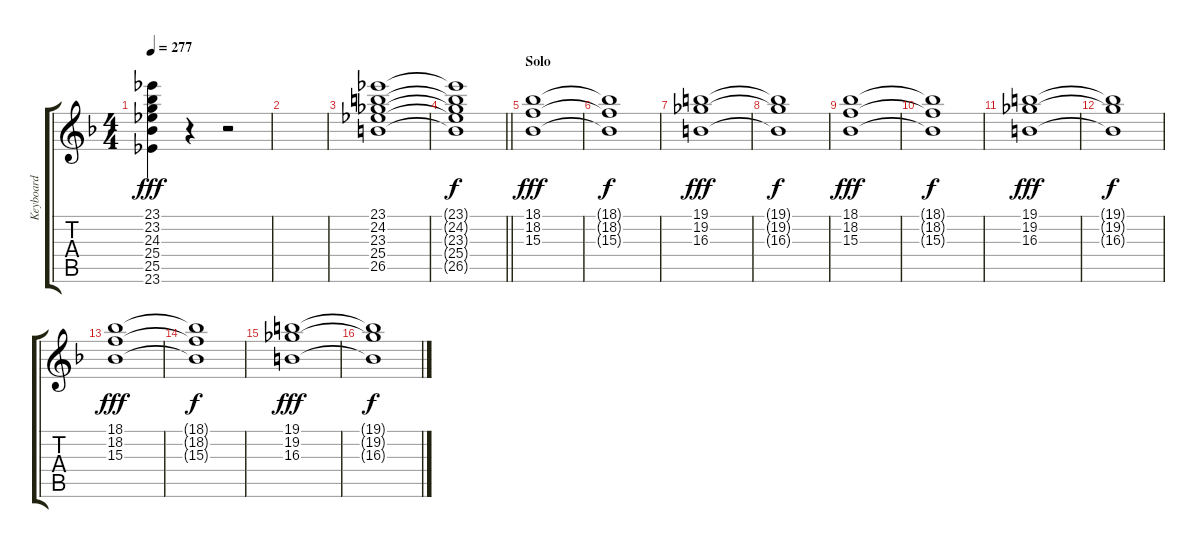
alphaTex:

\track ("Keyboard" "Keyboard") {instrument rockorgan}
\staff {score tabs}
\tuning (E4 B3 G3 D3 A2 E2) {hide}
\ts (4 4)
\tempo 277
\clef g2
\ks f
(23.1 23.2 24.3 25.4 25.5 23.6).4{dy fff} r.4 r.2 |
|
(23.1 24.2 23.3 25.4 26.5).1 |
\barLineRight lightlight
(23.1{t} 24.2{t} 23.3{t} 25.4{t} 26.5{t}).1{dy f} |
\section ("" "Solo")
(18.1 18.2 15.3).1{dy fff} |
(18.1{t} 18.2{t} 15.3{t}).1{dy f} |
(19.1 19.2 16.3).1{dy fff} |
(19.1{t} 19.2{t} 16.3{t}).1{dy f} |
(18.1 18.2 15.3).1{dy fff} |
(18.1{t} 18.2{t} 15.3{t}).1{dy f} |
(19.1 19.2 16.3).1{dy fff} |
(19.1{t} 19.2{t} 16.3{t}).1{dy f} |
(18.1 18.2 15.3).1{dy fff} |
(18.1{t} 18.2{t} 15.3{t}).1{dy f} |
(19.1 19.2 16.3).1{dy fff} |
(19.1{t} 19.2{t} 16.3{t}).1{dy f}
